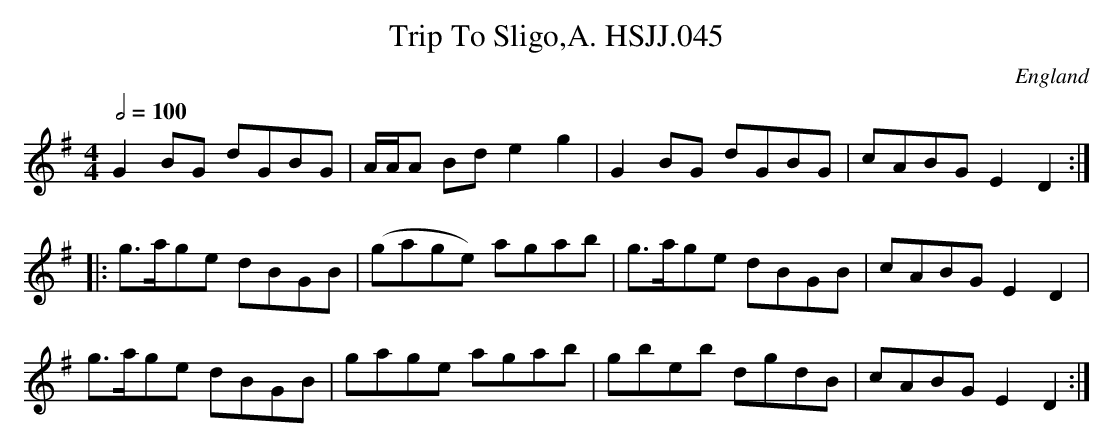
X:1
T:Trip To Sligo,A. HSJJ.045
L:1/8
M:4/4
O:England
Q:1/2=100
K:G
G2BG dGBG|A/A/A Bde2g2|G2BG dGBG|cABGE2D2:|!
|:g>age dBGB|(gage) agab|g>age dBGB|cABGE2D2|!
g>age dBGB|gage agab|gbeb dgdB|cABGE2D2:|
